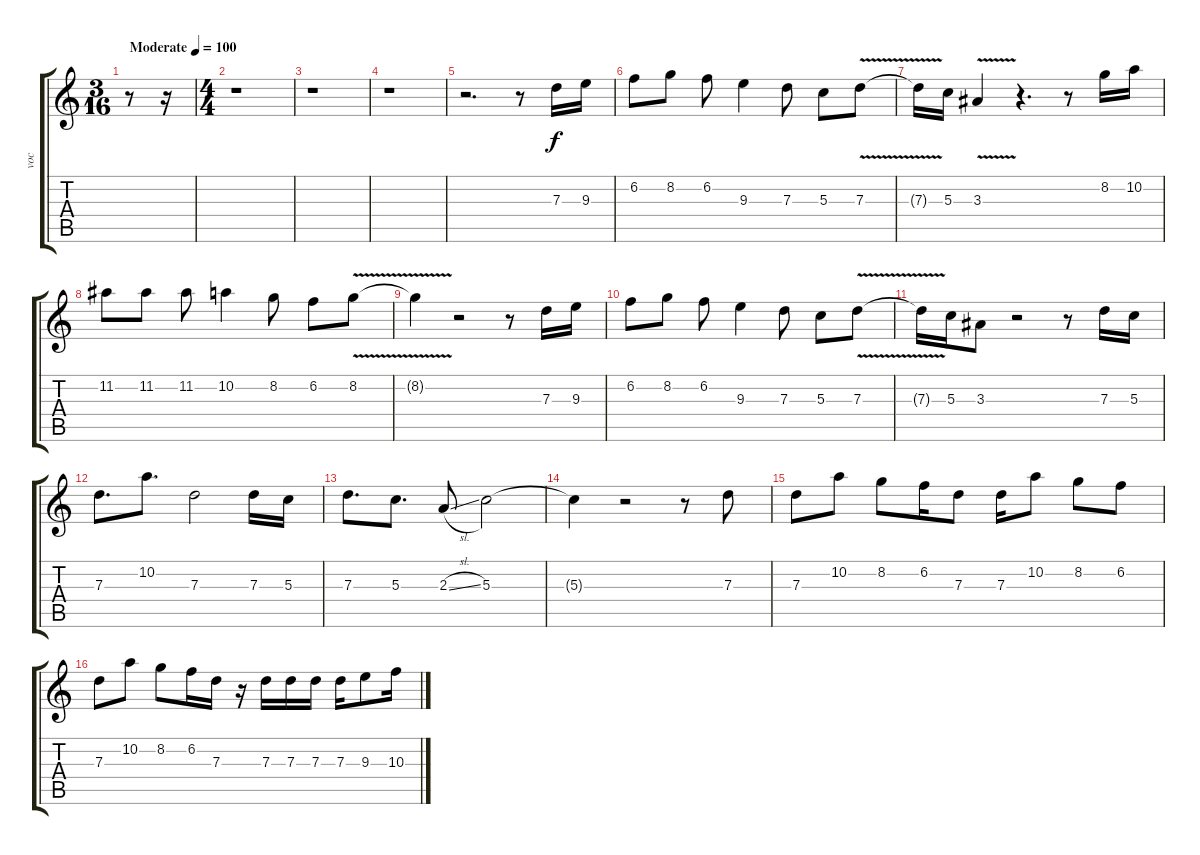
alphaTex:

\track ("voc" "voc") {instrument overdrivenguitar}
\staff {score tabs}
\tuning (E4 B3 G3 D3 A2 E2) {hide}
\ts (3 16)
\tempo (100 "Moderate")
\clef g2
\ks c
r.8{dy f instrument overdrivenguitar} r.16 |
\ts (4 4)
r.1 |
r.1 |
r.1 |
r.2{d} r.8 7.3.16 9.3.16 |
6.2.8 8.2.8 6.2.8 9.3.4 7.3.8 5.3.8 7.3{v}.8 |
7.3{t}.16 5.3.16 3.3{v}.4 r.4{d} r.8 8.2.16 10.2.16 |
11.2.8 11.2.8 11.2.8 10.2.4 8.2.8 6.2.8 8.2{v}.8 |
8.2{t}.4 r.2 r.8 7.3.16 9.3.16 |
6.2.8 8.2.8 6.2.8 9.3.4 7.3.8 5.3.8 7.3{v}.8 |
7.3{t}.16 5.3.16 3.3.8 r.2 r.8 7.3.16 5.3.16 |
7.3.8{d} 10.2.8{d} 7.3.2 7.3.16 5.3.16 |
7.3.8{d} 5.3.8{d} 2.3{sl}.8 5.3.2 |
5.3{t}.4 r.2 r.8 7.3.8 |
7.3.8 10.2.8 8.2.8 6.2.16 7.3.8 7.3.16 10.2.8 8.2.8 6.2.8 |
7.3.8 10.2.8 8.2.8 6.2.16 7.3.16 r.16 7.3.16 7.3.16 7.3.16 7.3.16 9.3.8 10.3.16
